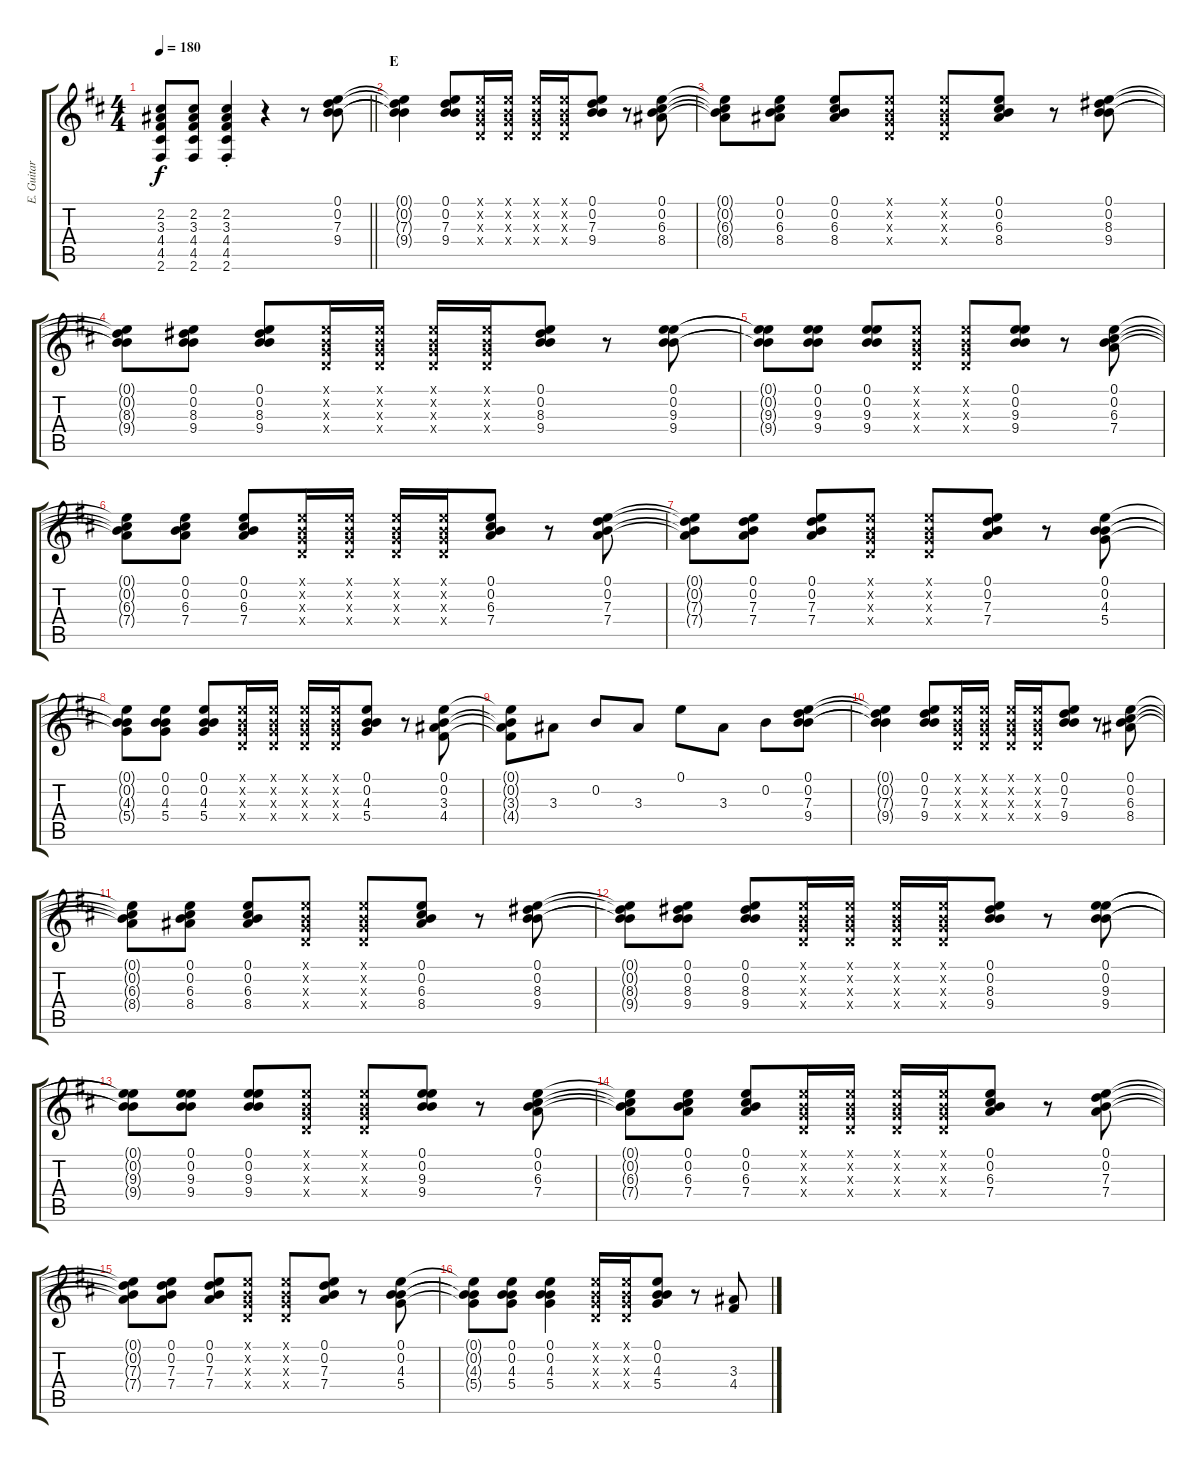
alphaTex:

\track ("E. Guitar II" "E. Guitar ") {instrument distortionguitar}
\staff {score tabs}
\tuning (E4 B3 G3 D3 A2 E2) {hide}
\ts (4 4)
\tempo 180
\clef g2
\barLineRight lightlight
\ks d
(2.2{t} 3.3{t} 4.4{t} 4.5{t} 2.6{t}).8{dy f} (2.2 3.3 4.4 4.5 2.6).8 (2.2{st} 3.3{st} 4.4{st} 4.5{st} 2.6{st}).4 r.4 r.8 (0.1 0.2 7.3 9.4).8 |
\section ("" "E")
(0.1{t} 0.2{t} 7.3{t} 9.4{t}).4 (0.1 0.2 7.3 9.4).8 (0.1{x} 0.2{x} 0.3{x} 0.4{x}).16 (0.1{x} 0.2{x} 0.3{x} 0.4{x}).16 (0.1{x} 0.2{x} 0.3{x} 0.4{x}).16 (0.1{x} 0.2{x} 0.3{x} 0.4{x}).16 (0.1 0.2 7.3 9.4).8 r.8 (0.1 0.2 6.3 8.4).8 |
(0.1{t} 0.2{t} 6.3{t} 8.4{t}).8 (0.1 0.2 6.3 8.4).8 (0.1 0.2 6.3 8.4).8 (0.1{x} 0.2{x} 0.3{x} 0.4{x}).8 (0.1{x} 0.2{x} 0.3{x} 0.4{x}).8 (0.1 0.2 6.3 8.4).8 r.8 (0.1 0.2 8.3 9.4).8 |
(0.1{t} 0.2{t} 8.3{t} 9.4{t}).8 (0.1 0.2 8.3 9.4).8 (0.1 0.2 8.3 9.4).8 (0.1{x} 0.2{x} 0.3{x} 0.4{x}).16 (0.1{x} 0.2{x} 0.3{x} 0.4{x}).16 (0.1{x} 0.2{x} 0.3{x} 0.4{x}).16 (0.1{x} 0.2{x} 0.3{x} 0.4{x}).16 (0.1 0.2 8.3 9.4).8 r.8 (0.1 0.2 9.3 9.4).8 |
(0.1{t} 0.2{t} 9.3{t} 9.4{t}).8 (0.1 0.2 9.3 9.4).8 (0.1 0.2 9.3 9.4).8 (0.1{x} 0.2{x} 0.3{x} 0.4{x}).8 (0.1{x} 0.2{x} 0.3{x} 0.4{x}).8 (0.1 0.2 9.3 9.4).8 r.8 (0.1 0.2 6.3 7.4).8 |
(0.1{t} 0.2{t} 6.3{t} 7.4{t}).8 (0.1 0.2 6.3 7.4).8 (0.1 0.2 6.3 7.4).8 (0.1{x} 0.2{x} 0.3{x} 0.4{x}).16 (0.1{x} 0.2{x} 0.3{x} 0.4{x}).16 (0.1{x} 0.2{x} 0.3{x} 0.4{x}).16 (0.1{x} 0.2{x} 0.3{x} 0.4{x}).16 (0.1 0.2 6.3 7.4).8 r.8 (0.1 0.2 7.3 7.4).8 |
(0.1{t} 0.2{t} 7.3{t} 7.4{t}).8 (0.1 0.2 7.3 7.4).8 (0.1 0.2 7.3 7.4).8 (0.1{x} 0.2{x} 0.3{x} 0.4{x}).8 (0.1{x} 0.2{x} 0.3{x} 0.4{x}).8 (0.1 0.2 7.3 7.4).8 r.8 (0.1 0.2 4.3 5.4).8 |
(0.1{t} 0.2{t} 4.3{t} 5.4{t}).8 (0.1 0.2 4.3 5.4).8 (0.1 0.2 4.3 5.4).8 (0.1{x} 0.2{x} 0.3{x} 0.4{x}).16 (0.1{x} 0.2{x} 0.3{x} 0.4{x}).16 (0.1{x} 0.2{x} 0.3{x} 0.4{x}).16 (0.1{x} 0.2{x} 0.3{x} 0.4{x}).16 (0.1 0.2 4.3 5.4).8 r.8 (0.1 0.2 3.3 4.4).8 |
(0.1{t} 0.2{t} 3.3{t} 4.4{t}).8 3.3.8 0.2.8 3.3.8 0.1.8 3.3.8 0.2.8 (0.1 0.2 7.3 9.4).8 |
(0.1{t} 0.2{t} 7.3{t} 9.4{t}).4 (0.1 0.2 7.3 9.4).8 (0.1{x} 0.2{x} 0.3{x} 0.4{x}).16 (0.1{x} 0.2{x} 0.3{x} 0.4{x}).16 (0.1{x} 0.2{x} 0.3{x} 0.4{x}).16 (0.1{x} 0.2{x} 0.3{x} 0.4{x}).16 (0.1 0.2 7.3 9.4).8 r.8 (0.1 0.2 6.3 8.4).8 |
(0.1{t} 0.2{t} 6.3{t} 8.4{t}).8 (0.1 0.2 6.3 8.4).8 (0.1 0.2 6.3 8.4).8 (0.1{x} 0.2{x} 0.3{x} 0.4{x}).8 (0.1{x} 0.2{x} 0.3{x} 0.4{x}).8 (0.1 0.2 6.3 8.4).8 r.8 (0.1 0.2 8.3 9.4).8 |
(0.1{t} 0.2{t} 8.3{t} 9.4{t}).8 (0.1 0.2 8.3 9.4).8 (0.1 0.2 8.3 9.4).8 (0.1{x} 0.2{x} 0.3{x} 0.4{x}).16 (0.1{x} 0.2{x} 0.3{x} 0.4{x}).16 (0.1{x} 0.2{x} 0.3{x} 0.4{x}).16 (0.1{x} 0.2{x} 0.3{x} 0.4{x}).16 (0.1 0.2 8.3 9.4).8 r.8 (0.1 0.2 9.3 9.4).8 |
(0.1{t} 0.2{t} 9.3{t} 9.4{t}).8 (0.1 0.2 9.3 9.4).8 (0.1 0.2 9.3 9.4).8 (0.1{x} 0.2{x} 0.3{x} 0.4{x}).8 (0.1{x} 0.2{x} 0.3{x} 0.4{x}).8 (0.1 0.2 9.3 9.4).8 r.8 (0.1 0.2 6.3 7.4).8 |
(0.1{t} 0.2{t} 6.3{t} 7.4{t}).8 (0.1 0.2 6.3 7.4).8 (0.1 0.2 6.3 7.4).8 (0.1{x} 0.2{x} 0.3{x} 0.4{x}).16 (0.1{x} 0.2{x} 0.3{x} 0.4{x}).16 (0.1{x} 0.2{x} 0.3{x} 0.4{x}).16 (0.1{x} 0.2{x} 0.3{x} 0.4{x}).16 (0.1 0.2 6.3 7.4).8 r.8 (0.1 0.2 7.3 7.4).8 |
(0.1{t} 0.2{t} 7.3{t} 7.4{t}).8 (0.1 0.2 7.3 7.4).8 (0.1 0.2 7.3 7.4).8 (0.1{x} 0.2{x} 0.3{x} 0.4{x}).8 (0.1{x} 0.2{x} 0.3{x} 0.4{x}).8 (0.1 0.2 7.3 7.4).8 r.8 (0.1 0.2 4.3 5.4).8 |
(0.1{t} 0.2{t} 4.3{t} 5.4{t}).8 (0.1 0.2 4.3 5.4).8 (0.1 0.2 4.3 5.4).4 (0.1{x} 0.2{x} 0.3{x} 0.4{x}).16 (0.1{x} 0.2{x} 0.3{x} 0.4{x}).16 (0.1 0.2 4.3 5.4).8 r.8 (3.3 4.4).8
